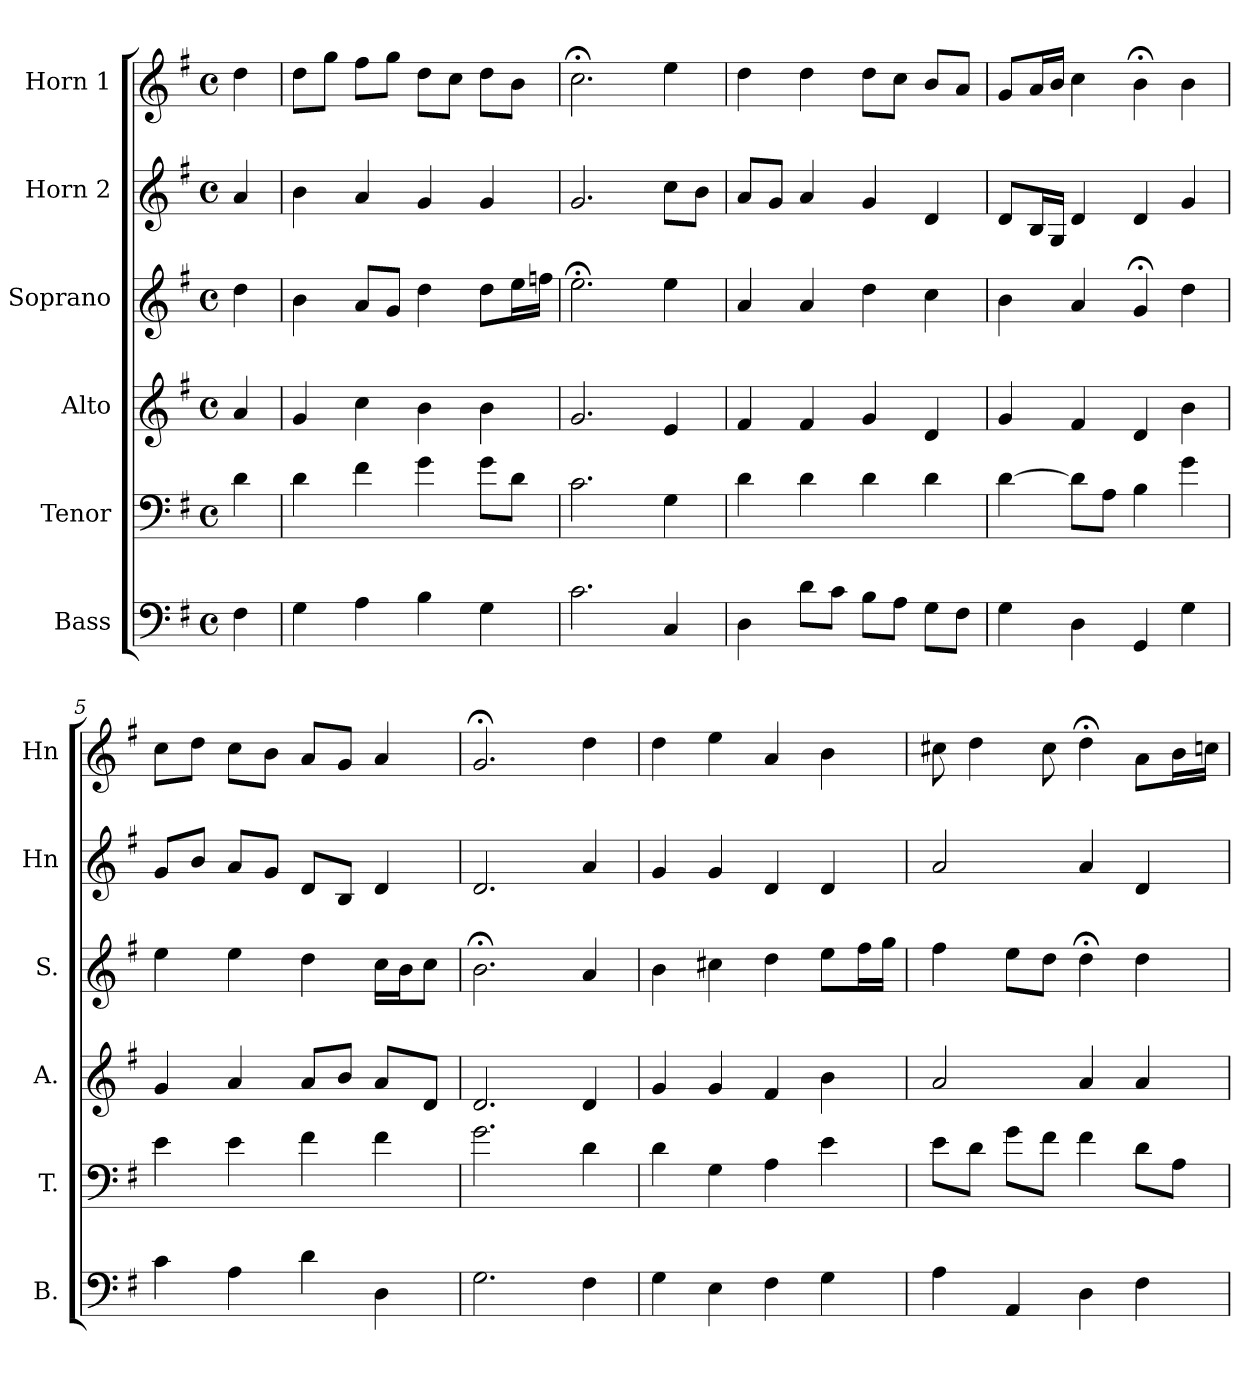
**kern	**kern	**kern	**kern	**kern	**kern
*part6	*part5	*part4	*part3	*part2	*part1
*staff6	*staff5	*staff4	*staff3	*staff2	*staff1
*I"Bass	*I"Tenor	*I"Alto	*I"Soprano	*I"Horn 2	*I"Horn 1
*I'B.	*I'T.	*I'A.	*I'S.	*I'Hn	*I'Hn
*clefF4	*clefF4	*clefG2	*clefG2	*clefG2	*clefG2
*	*	*	*	*ITrd4c7	*ITrd4c7
*k[f#]	*k[f#]	*k[f#]	*k[f#]	*k[]	*k[]
*G:	*G:	*G:	*G:	*C:	*C:
*M4/4	*M4/4	*M4/4	*M4/4	*M4/4	*M4/4
*met(c)	*met(c)	*met(c)	*met(c)	*met(c)	*met(c)
=	=	=	=	=	=
4F#\	4d\	4a/	4dd\	4d/	4g\
=1	=1	=1	=1	=1	=1
4G\	4d\	4g/	4b\	4e\	8g\L
.	.	.	.	.	8cc\J
4A\	4f#\	4cc\	8a/L	4d/	8b\L
.	.	.	8g/J	.	8cc\J
4B\	4g\	4b\	4dd\	4c/	8g\L
.	.	.	.	.	8f\J
4G\	8g\L	4b\	8dd\L	4c/	8g\L
.	8d\J	.	16ee\L	.	8e\J
.	.	.	16ffn\JJ	.	.
=2	=2	=2	=2	=2	=2
2.c\	2.c\	2.g/	2.ee;<\	2.c/	2.f;<\
4C/	4G\	4e/	4ee\	8f\L	4a\
.	.	.	.	8e\J	.
=3	=3	=3	=3	=3	=3
4D\	4d\	4f#/	4a/	8d/L	4g\
.	.	.	.	8c/J	.
8d\L	4d\	4f#/	4a/	4d/	4g\
8c\J	.	.	.	.	.
8B\L	4d\	4g/	4dd\	4c/	8g\L
8A\J	.	.	.	.	8f\J
8G\L	4d\	4d/	4cc\	4G/	8e/L
8F#\J	.	.	.	.	8d/J
!!LO:LB:g=z
=4	=4	=4	=4	=4	=4
4G\	[4d\	4g/	4b\	8G/L	8c/L
.	.	.	.	16E/L	16d/L
.	.	.	.	16C/JJ	16e/JJ
4D\	8d\L]	4f#/	4a/	4G/	4f\
.	8A\J	.	.	.	.
4GG/	4B\	4d/	4g;</	4G/	4e;<\
4G\	4g\	4b\	4dd\	4c/	4e\
=5	=5	=5	=5	=5	=5
4c\	4e\	4g/	4ee\	8c/L	8f\L
.	.	.	.	8e/J	8g\J
4A\	4e\	4a/	4ee\	8d/L	8f\L
.	.	.	.	8c/J	8e\J
4d\	4f#\	8a/L	4dd\	8G/L	8d/L
.	.	8b/J	.	8E/J	8c/J
4D\	4f#\	8a/L	16cc\LL	4G/	4d/
.	.	.	16b\J	.	.
.	.	8d/J	8cc\J	.	.
=6	=6	=6	=6	=6	=6
2.G\	2.g\	2.d/	2.b;<\	2.G/	2.c;</
4F#\	4d\	4d/	4a/	4d/	4g\
=7	=7	=7	=7	=7	=7
4G\	4d\	4g/	4b\	4c/	4g\
4E\	4G\	4g/	4cc#X\	4c/	4a\
4F#\	4A\	4f#/	4dd\	4G/	4d/
4G\	4e\	4b\	8ee\L	4G/	4e\
.	.	.	16ff#\L	.	.
.	.	.	16gg\JJ	.	.
!!LO:PB:g=z
=8	=8	=8	=8	=8	=8
4A\	8e\L	2a/	4ff#\	2d/	8f#X\
.	8d\J	.	.	.	4g\
4AA/	8g\L	.	8ee\L	.	.
.	8f#\J	.	8dd\J	.	8f#\
4D\	4f#\	4a/	4dd;<\	4d/	4g;<\
4F#\	8d\L	4a/	4dd\	4G/	8d\L
.	8A\J	.	.	.	16e\L
.	.	.	.	.	16fn\JJ
=	=	=	=	=	=
*-	*-	*-	*-	*-	*-
